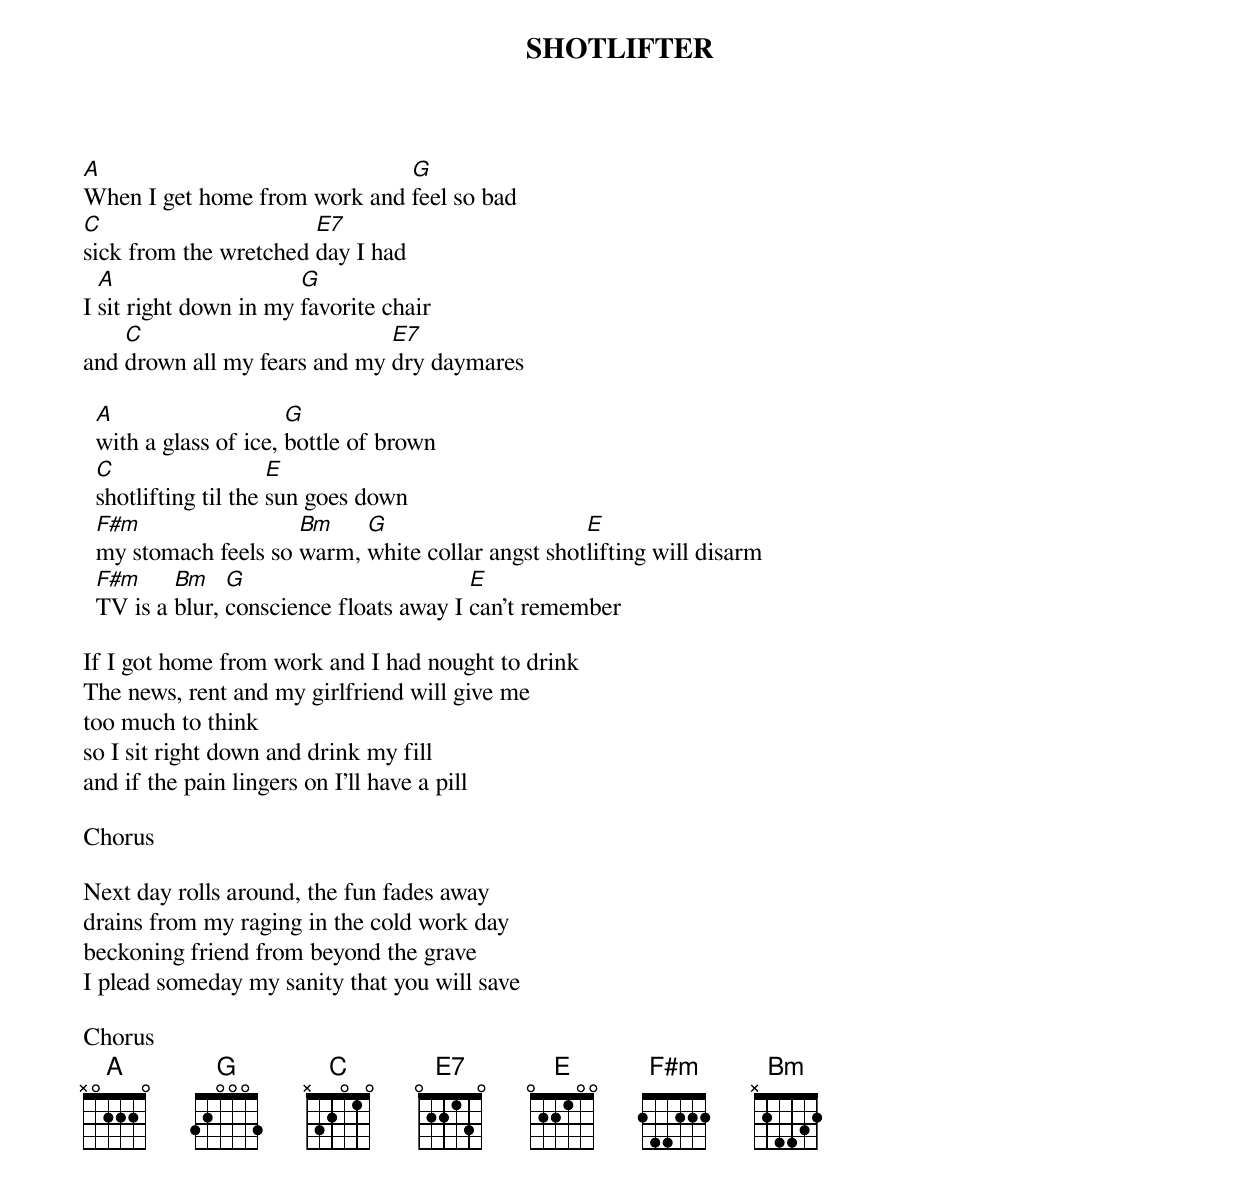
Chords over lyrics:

SHOTLIFTER

A                             G
When I get home from work and feel so bad
C                      E7
sick from the wretched day I had
  A                    G
I sit right down in my favorite chair
    C                         E7
and drown all my fears and my dry daymares

  A                    G
  with a glass of ice, bottle of brown
  C                   E
  shotlifting til the sun goes down
  F#m                 Bm    G                      E
  my stomach feels so warm, white collar angst shotlifting will disarm
  F#m     Bm    G                        E
  TV is a blur, conscience floats away I can't remember

If I got home from work and I had nought to drink
The news, rent and my girlfriend will give me
too much to think
so I sit right down and drink my fill
and if the pain lingers on I'll have a pill

Chorus

Next day rolls around, the fun fades away
drains from my raging in the cold work day
beckoning friend from beyond the grave
I plead someday my sanity that you will save

Chorus
